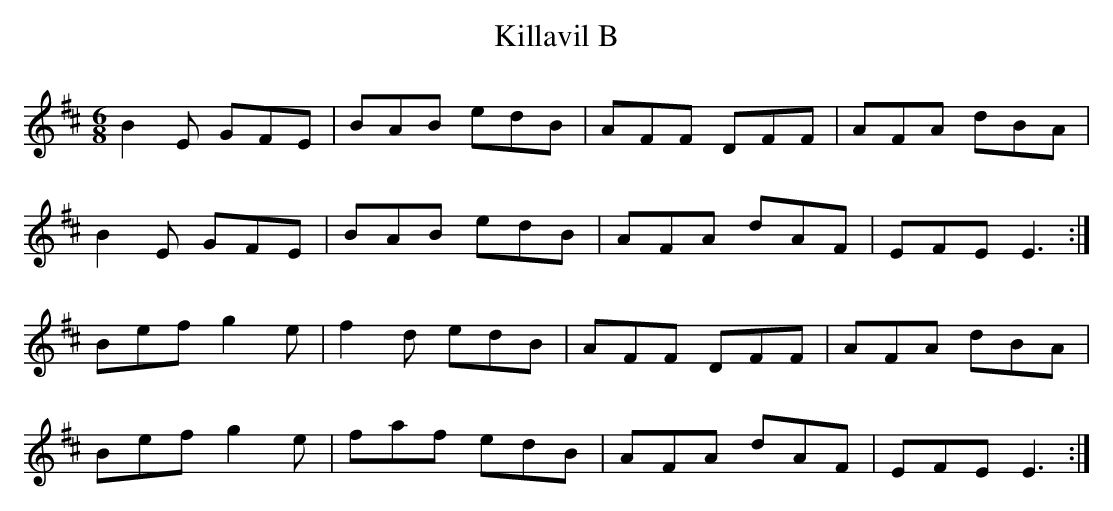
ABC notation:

X:1
T: Killavil B
M: 6/8
L: 1/8
K: Edor
B2E GFE|BAB edB|AFF DFF|AFA dBA|
B2E GFE|BAB edB|AFA dAF|EFE E3 :|
Bef g2e|f2d edB|AFF DFF|AFA dBA|
Bef g2e|faf edB|AFA dAF|EFE E3 :|
